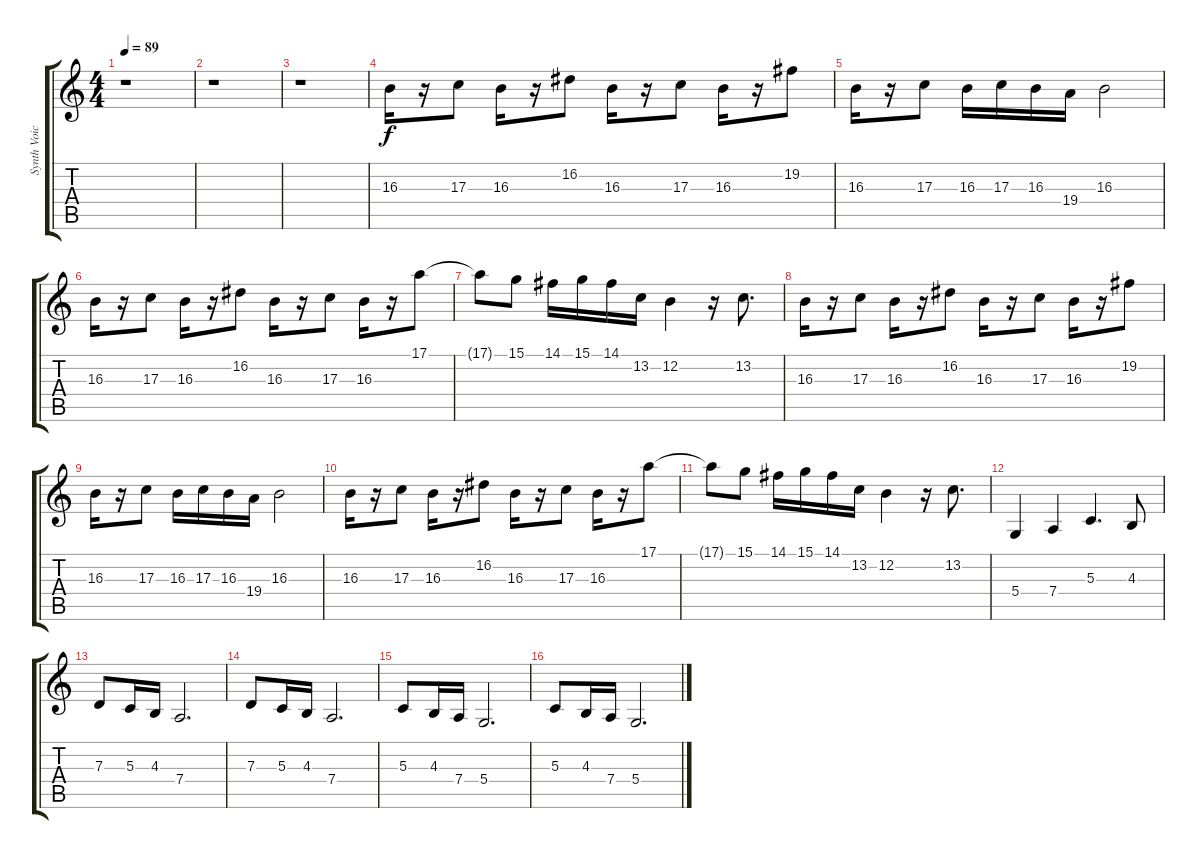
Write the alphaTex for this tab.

\track ("Synth Voice" "Synth Voic") {instrument viola}
\staff {score tabs}
\tuning (E4 B3 G3 D3 A2 E2) {hide}
\ts (4 4)
\tempo 89
\clef g2
\ks c
r.1{dy f} |
r.1 |
r.1 |
16.3.16 r.16 17.3.8 16.3.16 r.16 16.2.8 16.3.16 r.16 17.3.8 16.3.16 r.16 19.2.8 |
16.3.16 r.16 17.3.8 16.3.16 17.3.16 16.3.16 19.4.16 16.3.2 |
16.3.16 r.16 17.3.8 16.3.16 r.16 16.2.8 16.3.16 r.16 17.3.8 16.3.16 r.16 17.1.8 |
17.1{t}.8 15.1.8 14.1.16 15.1.16 14.1.16 13.2.16 12.2.4 r.16 13.2.8{d} |
16.3.16 r.16 17.3.8 16.3.16 r.16 16.2.8 16.3.16 r.16 17.3.8 16.3.16 r.16 19.2.8 |
16.3.16 r.16 17.3.8 16.3.16 17.3.16 16.3.16 19.4.16 16.3.2 |
16.3.16 r.16 17.3.8 16.3.16 r.16 16.2.8 16.3.16 r.16 17.3.8 16.3.16 r.16 17.1.8 |
17.1{t}.8 15.1.8 14.1.16 15.1.16 14.1.16 13.2.16 12.2.4 r.16 13.2.8{d} |
5.4.4 7.4.4 5.3.4{d} 4.3.8 |
7.3.8 5.3.16 4.3.16 7.4.2{d} |
7.3.8 5.3.16 4.3.16 7.4.2{d} |
5.3.8 4.3.16 7.4.16 5.4.2{d} |
5.3.8 4.3.16 7.4.16 5.4.2{d}
